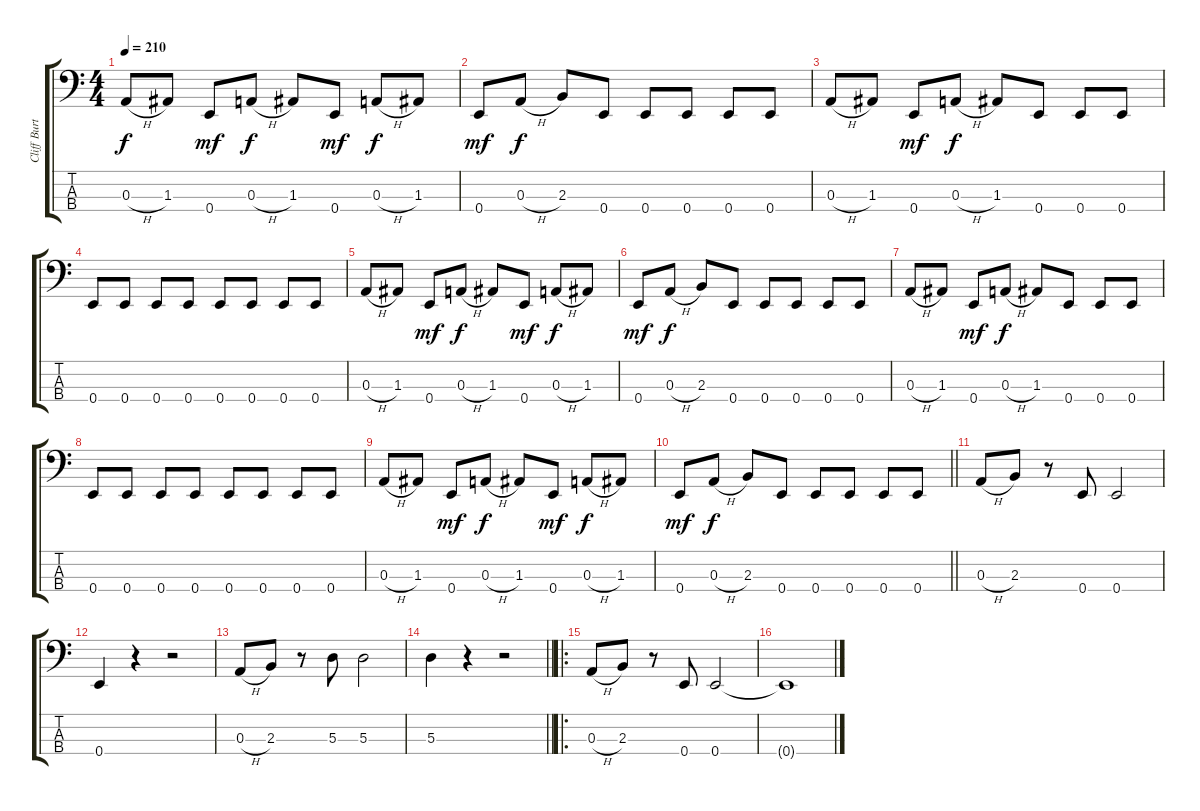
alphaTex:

\track ("Cliff Burton" "Cliff Burt") {instrument electricbassfinger}
\staff {score tabs}
\tuning (G2 D2 A1 E1) {hide}
\ts (4 4)
\tempo 210
\clef f4
\ks c
0.3{h}.8{dy f} 1.3.8 0.4.8{dy mf} 0.3{h}.8{dy f} 1.3.8 0.4.8{dy mf} 0.3{h}.8{dy f} 1.3.8 |
0.4.8{dy mf} 0.3{h}.8{dy f} 2.3.8 0.4.8 0.4.8 0.4.8 0.4.8 0.4.8 |
0.3{h}.8 1.3.8 0.4.8{dy mf} 0.3{h}.8{dy f} 1.3.8 0.4.8 0.4.8 0.4.8 |
0.4.8 0.4.8 0.4.8 0.4.8 0.4.8 0.4.8 0.4.8 0.4.8 |
0.3{h}.8 1.3.8 0.4.8{dy mf} 0.3{h}.8{dy f} 1.3.8 0.4.8{dy mf} 0.3{h}.8{dy f} 1.3.8 |
0.4.8{dy mf} 0.3{h}.8{dy f} 2.3.8 0.4.8 0.4.8 0.4.8 0.4.8 0.4.8 |
0.3{h}.8 1.3.8 0.4.8{dy mf} 0.3{h}.8{dy f} 1.3.8 0.4.8 0.4.8 0.4.8 |
0.4.8 0.4.8 0.4.8 0.4.8 0.4.8 0.4.8 0.4.8 0.4.8 |
0.3{h}.8 1.3.8 0.4.8{dy mf} 0.3{h}.8{dy f} 1.3.8 0.4.8{dy mf} 0.3{h}.8{dy f} 1.3.8 |
\barLineRight lightlight
0.4.8{dy mf} 0.3{h}.8{dy f} 2.3.8 0.4.8 0.4.8 0.4.8 0.4.8 0.4.8 |
0.3{h}.8 2.3.8 r.8 0.4.8 0.4.2 |
0.4.4 r.4 r.2 |
0.3{h}.8 2.3.8 r.8 5.3.8 5.3.2 |
\barLineRight lightlight
5.3.4 r.4 r.2 |
\ro
0.3{h}.8 2.3.8 r.8 0.4.8 0.4.2 |
0.4{t}.1
